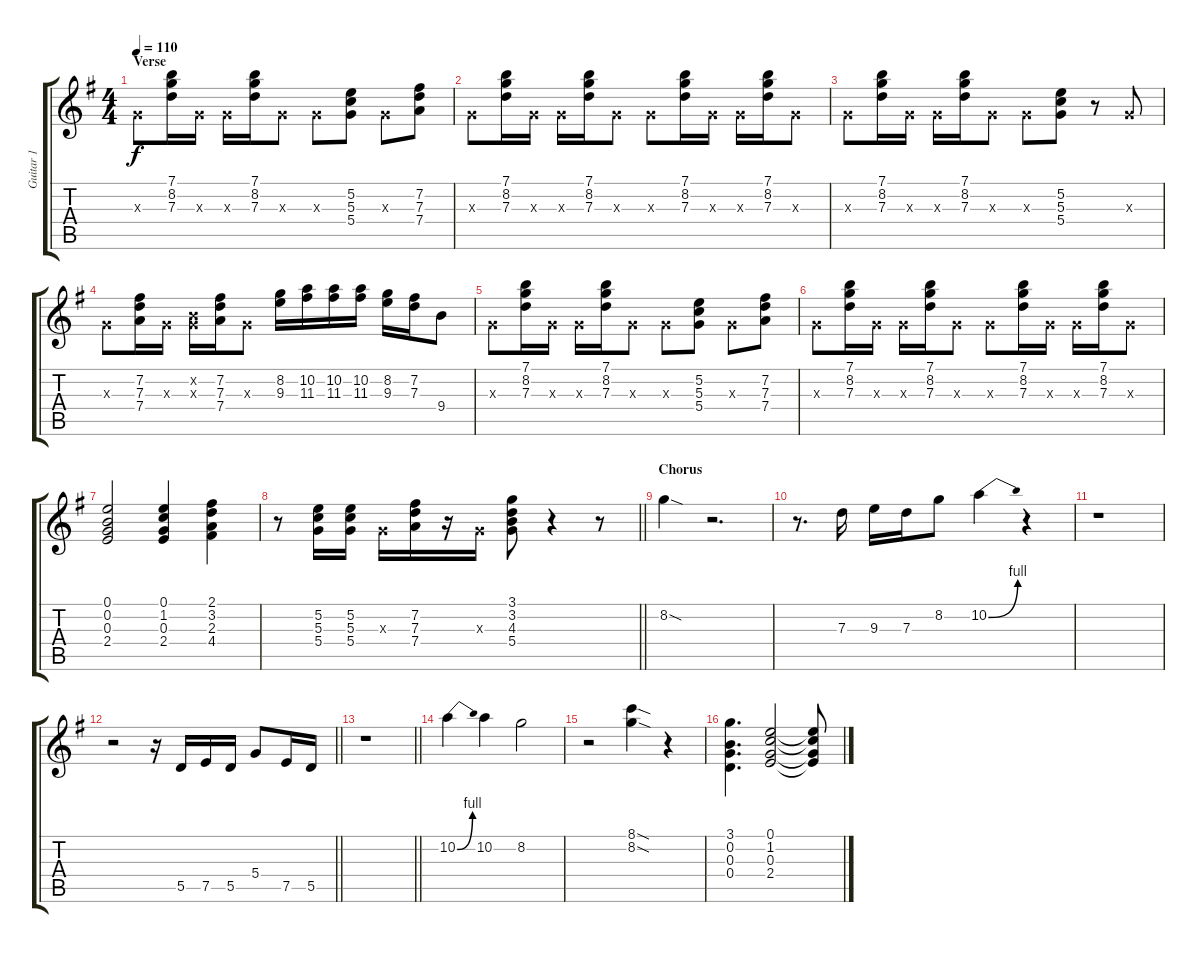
\track ("Guitar 1" "Guitar 1") {instrument overdrivenguitar}
\staff {score tabs}
\tuning (E4 B3 G3 D3 A2 E2) {hide}
\ts (4 4)
\section ("" "Verse")
\tempo 110
\clef g2
\ks g
0.3{x}.8{dy f} (7.1 8.2 7.3).16 0.3{x}.16 0.3{x}.16 (7.1 8.2 7.3).16 0.3{x}.8 0.3{x}.8 (5.2 5.3 5.4).8 0.3{x}.8 (7.2 7.3 7.4).8 |
0.3{x}.8 (7.1 8.2 7.3).16 0.3{x}.16 0.3{x}.16 (7.1 8.2 7.3).16 0.3{x}.8 0.3{x}.8 (7.1 8.2 7.3).16 0.3{x}.16 0.3{x}.16 (7.1 8.2 7.3).16 0.3{x}.8 |
0.3{x}.8 (7.1 8.2 7.3).16 0.3{x}.16 0.3{x}.16 (7.1 8.2 7.3).16 0.3{x}.8 0.3{x}.8 (5.2 5.3 5.4).8 r.8 0.3{x}.8 |
0.3{x}.8 (7.2 7.3 7.4).16 0.3{x}.16 (0.2{x} 0.3{x}).16 (7.2 7.3 7.4).16 0.3{x}.8 (8.2 9.3).16 (10.2 11.3).16 (10.2 11.3).16 (10.2 11.3).16 (8.2 9.3).16 (7.2 7.3).16 9.4.8 |
0.3{x}.8 (7.1 8.2 7.3).16 0.3{x}.16 0.3{x}.16 (7.1 8.2 7.3).16 0.3{x}.8 0.3{x}.8 (5.2 5.3 5.4).8 0.3{x}.8 (7.2 7.3 7.4).8 |
0.3{x}.8 (7.1 8.2 7.3).16 0.3{x}.16 0.3{x}.16 (7.1 8.2 7.3).16 0.3{x}.8 0.3{x}.8 (7.1 8.2 7.3).16 0.3{x}.16 0.3{x}.16 (7.1 8.2 7.3).16 0.3{x}.8 |
(0.1 0.2 0.3 2.4).2 (0.1 1.2 0.3 2.4).4 (2.1 3.2 2.3 4.4).4 |
\barLineRight lightlight
r.8 (5.2 5.3 5.4).16 (5.2 5.3 5.4).16 0.3{x}.16 (7.2 7.3 7.4).16 r.16 0.3{x}.16 (3.1 3.2 4.3 5.4).8 r.4 r.8 |
\section ("" "Chorus")
8.2{sod}.4 r.2{d} |
r.8{d} 7.3.16 9.3.16 7.3.16 8.2.8 10.2{be (bend 0 0 60 4)}.4 r.4 |
r.1 |
\barLineRight lightlight
r.2 r.16 5.5.16 7.5.16 5.5.16 5.4.8 7.5.16 5.5.16 |
\barLineRight lightlight
r.1 |
10.2{be (bend 0 0 60 4)}.4 10.2.4 8.2.2 |
r.2 (8.1{sod} 8.2{sod}).4 r.4 |
(3.1 0.2 0.3 0.4).4{d} (0.1 1.2 0.3 2.4).2 (0.1{t} 1.2{t} 0.3{t} 2.4{t}).8
